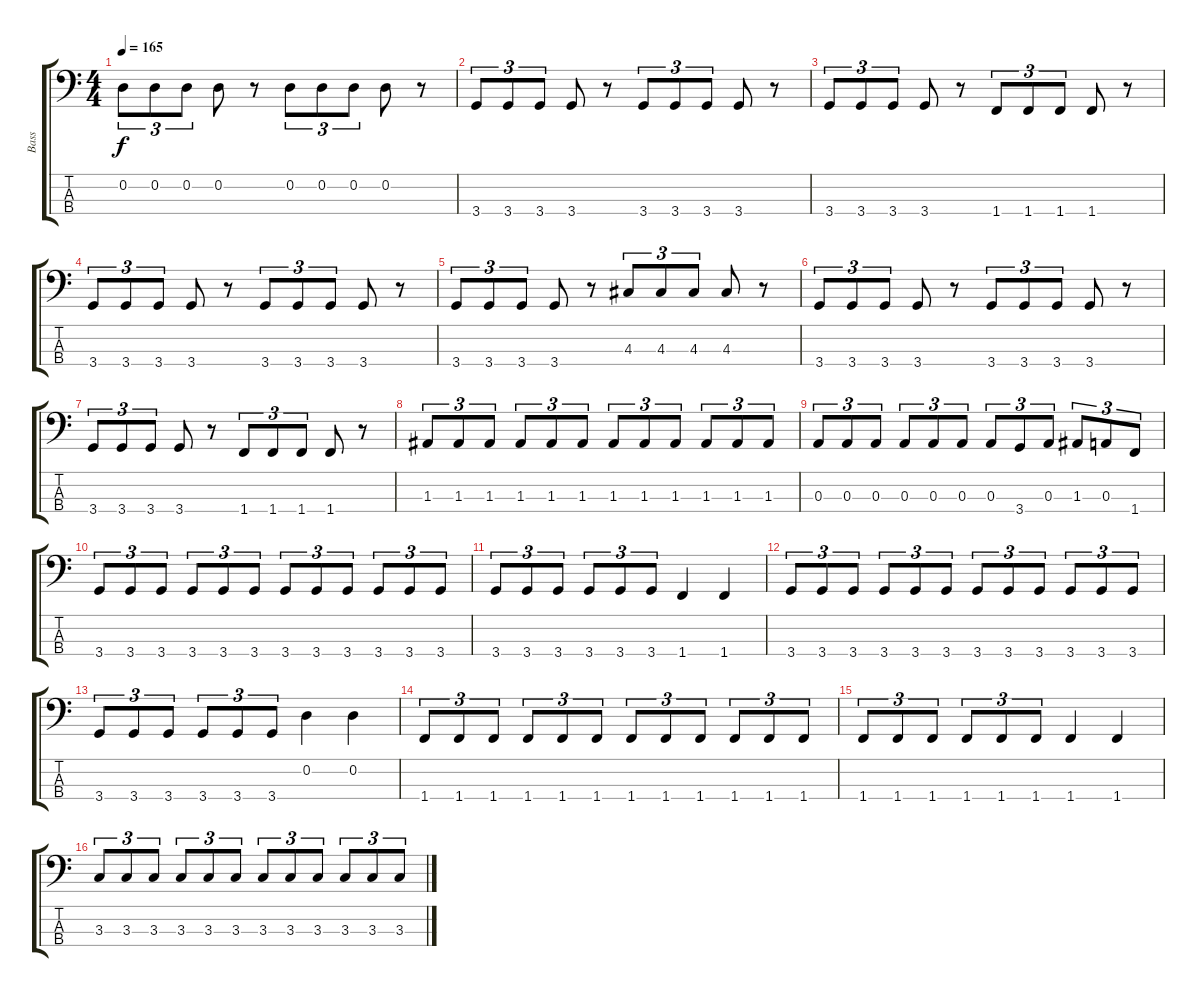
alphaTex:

\track ("Bass" "Bass") {instrument electricbasspick}
\staff {score tabs}
\tuning (G2 D2 A1 E1) {hide}
\ts (4 4)
\tempo 165
\clef f4
\ks c
0.2.8{tu (3 2) dy f} 0.2.8{tu (3 2)} 0.2.8{tu (3 2)} 0.2.8 r.8 0.2.8{tu (3 2)} 0.2.8{tu (3 2)} 0.2.8{tu (3 2)} 0.2.8 r.8 |
3.4.8{tu (3 2)} 3.4.8{tu (3 2)} 3.4.8{tu (3 2)} 3.4.8 r.8 3.4.8{tu (3 2)} 3.4.8{tu (3 2)} 3.4.8{tu (3 2)} 3.4.8 r.8 |
3.4.8{tu (3 2)} 3.4.8{tu (3 2)} 3.4.8{tu (3 2)} 3.4.8 r.8 1.4.8{tu (3 2)} 1.4.8{tu (3 2)} 1.4.8{tu (3 2)} 1.4.8 r.8 |
3.4.8{tu (3 2)} 3.4.8{tu (3 2)} 3.4.8{tu (3 2)} 3.4.8 r.8 3.4.8{tu (3 2)} 3.4.8{tu (3 2)} 3.4.8{tu (3 2)} 3.4.8 r.8 |
3.4.8{tu (3 2)} 3.4.8{tu (3 2)} 3.4.8{tu (3 2)} 3.4.8 r.8 4.3.8{tu (3 2)} 4.3.8{tu (3 2)} 4.3.8{tu (3 2)} 4.3.8 r.8 |
3.4.8{tu (3 2)} 3.4.8{tu (3 2)} 3.4.8{tu (3 2)} 3.4.8 r.8 3.4.8{tu (3 2)} 3.4.8{tu (3 2)} 3.4.8{tu (3 2)} 3.4.8 r.8 |
3.4.8{tu (3 2)} 3.4.8{tu (3 2)} 3.4.8{tu (3 2)} 3.4.8 r.8 1.4.8{tu (3 2)} 1.4.8{tu (3 2)} 1.4.8{tu (3 2)} 1.4.8 r.8 |
1.3.8{tu (3 2)} 1.3.8{tu (3 2)} 1.3.8{tu (3 2)} 1.3.8{tu (3 2)} 1.3.8{tu (3 2)} 1.3.8{tu (3 2)} 1.3.8{tu (3 2)} 1.3.8{tu (3 2)} 1.3.8{tu (3 2)} 1.3.8{tu (3 2)} 1.3.8{tu (3 2)} 1.3.8{tu (3 2)} |
0.3.8{tu (3 2)} 0.3.8{tu (3 2)} 0.3.8{tu (3 2)} 0.3.8{tu (3 2)} 0.3.8{tu (3 2)} 0.3.8{tu (3 2)} 0.3.8{tu (3 2)} 3.4.8{tu (3 2)} 0.3.8{tu (3 2)} 1.3.8{tu (3 2)} 0.3.8{tu (3 2)} 1.4.8{tu (3 2)} |
3.4.8{tu (3 2)} 3.4.8{tu (3 2)} 3.4.8{tu (3 2)} 3.4.8{tu (3 2)} 3.4.8{tu (3 2)} 3.4.8{tu (3 2)} 3.4.8{tu (3 2)} 3.4.8{tu (3 2)} 3.4.8{tu (3 2)} 3.4.8{tu (3 2)} 3.4.8{tu (3 2)} 3.4.8{tu (3 2)} |
3.4.8{tu (3 2)} 3.4.8{tu (3 2)} 3.4.8{tu (3 2)} 3.4.8{tu (3 2)} 3.4.8{tu (3 2)} 3.4.8{tu (3 2)} 1.4.4 1.4.4 |
3.4.8{tu (3 2)} 3.4.8{tu (3 2)} 3.4.8{tu (3 2)} 3.4.8{tu (3 2)} 3.4.8{tu (3 2)} 3.4.8{tu (3 2)} 3.4.8{tu (3 2)} 3.4.8{tu (3 2)} 3.4.8{tu (3 2)} 3.4.8{tu (3 2)} 3.4.8{tu (3 2)} 3.4.8{tu (3 2)} |
3.4.8{tu (3 2)} 3.4.8{tu (3 2)} 3.4.8{tu (3 2)} 3.4.8{tu (3 2)} 3.4.8{tu (3 2)} 3.4.8{tu (3 2)} 0.2.4 0.2.4 |
1.4.8{tu (3 2)} 1.4.8{tu (3 2)} 1.4.8{tu (3 2)} 1.4.8{tu (3 2)} 1.4.8{tu (3 2)} 1.4.8{tu (3 2)} 1.4.8{tu (3 2)} 1.4.8{tu (3 2)} 1.4.8{tu (3 2)} 1.4.8{tu (3 2)} 1.4.8{tu (3 2)} 1.4.8{tu (3 2)} |
1.4.8{tu (3 2)} 1.4.8{tu (3 2)} 1.4.8{tu (3 2)} 1.4.8{tu (3 2)} 1.4.8{tu (3 2)} 1.4.8{tu (3 2)} 1.4.4 1.4.4 |
3.3.8{tu (3 2)} 3.3.8{tu (3 2)} 3.3.8{tu (3 2)} 3.3.8{tu (3 2)} 3.3.8{tu (3 2)} 3.3.8{tu (3 2)} 3.3.8{tu (3 2)} 3.3.8{tu (3 2)} 3.3.8{tu (3 2)} 3.3.8{tu (3 2)} 3.3.8{tu (3 2)} 3.3.8{tu (3 2)}
